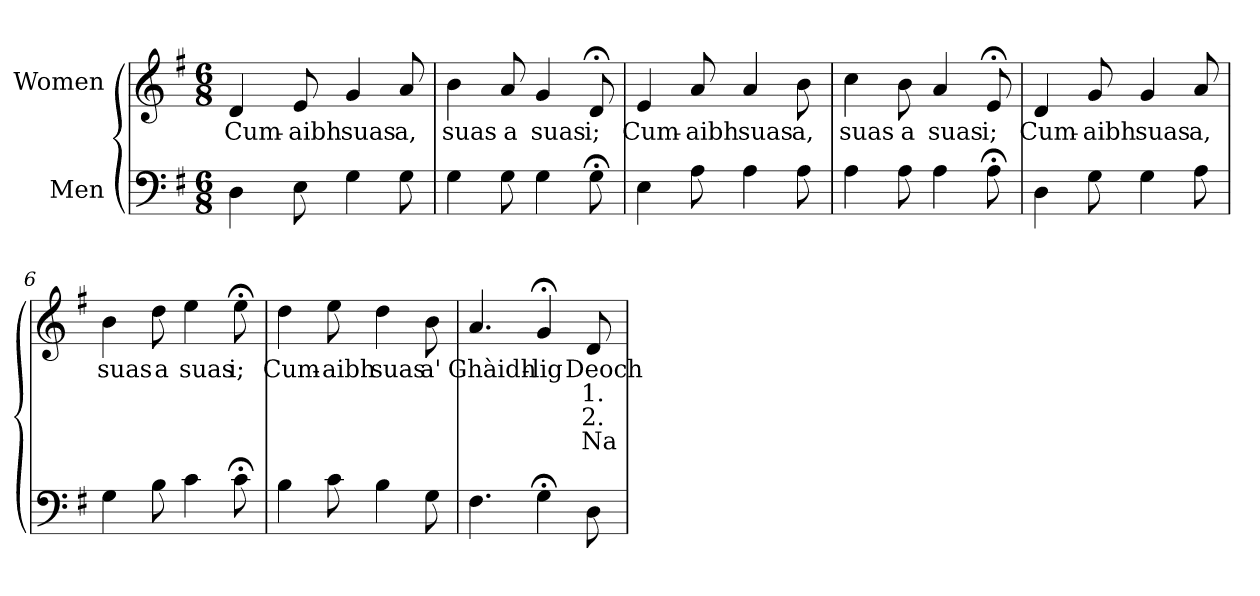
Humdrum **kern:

**kern	**kern	**text	**text	**text	**text
*part2	*part1	*part1	*part1	*part1	*part1
*staff2	*staff1	*staff1	*staff1	*staff1	*staff1
*I"Men	*I"Women	*	*	*	*
!!LO:PB:g=z
*clefF4	*clefG2	*	*	*	*
*k[f#]	*k[f#]	*	*	*	*
*G:	*G:	*	*	*	*
*M6/8	*M6/8	*	*	*	*
*MM90	*MM90	*	*	*	*
=1	=1	=1	=1	=1	=1
!	!	!LO:LY:b:color=#000000	!	!	!
4Di\	4di/	Cum-	.	.	.
!	!	!LO:LY:b:color=#000000	!	!	!
8Ei\	8ei/	-aibh	.	.	.
!	!	!LO:LY:b:color=#000000	!	!	!
4Gi\	4gi/	suas	.	.	.
!	!	!LO:LY:b:color=#000000	!	!	!
8Gi\	8ai/	a,	.	.	.
=2	=2	=2	=2	=2	=2
!	!	!LO:LY:b:color=#000000	!	!	!
4Gi\	4bi\	suas	.	.	.
!	!	!LO:LY:b:color=#000000	!	!	!
8Gi\	8ai/	a	.	.	.
!	!	!LO:LY:b:color=#000000	!	!	!
4Gi\	4gi/	suas	.	.	.
!	!	!LO:LY:b:color=#000000	!	!	!
8G;i\	8d;i/	i;	.	.	.
=3	=3	=3	=3	=3	=3
!	!	!LO:LY:b:color=#000000	!	!	!
4Ei\	4ei/	Cum-	.	.	.
!	!	!LO:LY:b:color=#000000	!	!	!
8Ai\	8ai/	-aibh	.	.	.
!	!	!LO:LY:b:color=#000000	!	!	!
4Ai\	4ai/	suas	.	.	.
!	!	!LO:LY:b:color=#000000	!	!	!
8Ai\	8bi\	a,	.	.	.
=4	=4	=4	=4	=4	=4
!	!	!LO:LY:b:color=#000000	!	!	!
4Ai\	4cci\	suas	.	.	.
!	!	!LO:LY:b:color=#000000	!	!	!
8Ai\	8bi\	a	.	.	.
!	!	!LO:LY:b:color=#000000	!	!	!
4Ai\	4ai/	suas	.	.	.
!	!	!LO:LY:b:color=#000000	!	!	!
8A;i\	8e;i/	i;	.	.	.
!!LO:LB:g=z
=5	=5	=5	=5	=5	=5
!	!	!LO:LY:b:color=#000000	!	!	!
4Di\	4di/	Cum-	.	.	.
!	!	!LO:LY:b:color=#000000	!	!	!
8Gi\	8gi/	-aibh	.	.	.
!	!	!LO:LY:b:color=#000000	!	!	!
4Gi\	4gi/	suas	.	.	.
!	!	!LO:LY:b:color=#000000	!	!	!
8Ai\	8ai/	a,	.	.	.
=6	=6	=6	=6	=6	=6
!	!	!LO:LY:b:color=#000000	!	!	!
4Gi\	4bi\	suas	.	.	.
!	!	!LO:LY:b:color=#000000	!	!	!
8Bi\	8ddi\	a	.	.	.
!	!	!LO:LY:b:color=#000000	!	!	!
4ci\	4eei\	suas	.	.	.
!	!	!LO:LY:b:color=#000000	!	!	!
8c;i\	8ee;i\	i;	.	.	.
=7	=7	=7	=7	=7	=7
!	!	!LO:LY:b:color=#000000	!	!	!
4Bi\	4ddi\	Cum-	.	.	.
!	!	!LO:LY:b:color=#000000	!	!	!
8ci\	8eei\	-aibh	.	.	.
!	!	!LO:LY:b:color=#000000	!	!	!
4Bi\	4ddi\	suas	.	.	.
!	!	!LO:LY:b:color=#000000	!	!	!
8Gi\	8bi\	a'	.	.	.
=8	=8	=8	=8	=8	=8
!	!	!LO:LY:b:color=#000000	!	!	!
4.F#i\	4.ai/	Ghàidh-	.	.	.
!	!	!LO:LY:b:color=#000000	!	!	!
4G;i\	4g;i/	-lig	.	.	.
!	!	!LO:LY:b:color=#000000	!LO:LY:b:color=#000000	!LO:LY:b:color=#000000	!LO:LY:b:color=#000000
8Di\	8di/	Deoch	1.	2.	Na
=	=	=	=	=	=
*-	*-	*-	*-	*-	*-
